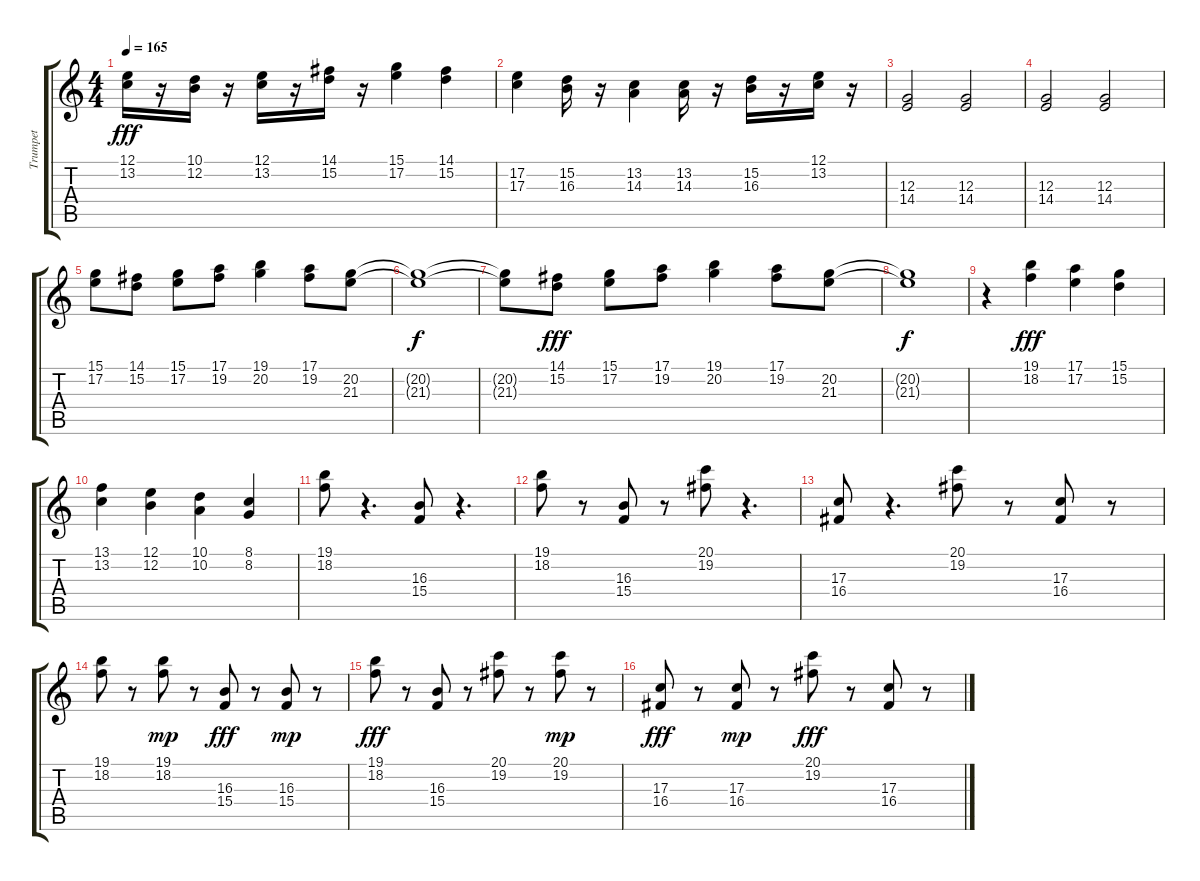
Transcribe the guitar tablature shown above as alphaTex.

\track ("Trumpet" "Trumpet") {instrument trumpet}
\staff {score tabs}
\tuning (E4 B3 G3 D3 A2 E2) {hide}
\ts (4 4)
\tempo 165
\clef g2
\ks c
(12.1 13.2).16{dy fff} r.16 (10.1 12.2).16 r.16 (12.1 13.2).16 r.16 (14.1 15.2).16 r.16 (15.1 17.2).4 (14.1 15.2).4 |
(17.2 17.3).4 (15.2 16.3).16 r.16 (13.2 14.3).4 (13.2 14.3).16 r.16 (15.2 16.3).16 r.16 (12.1 13.2).16 r.16 |
(12.3 14.4).2 (12.3 14.4).2 |
(12.3 14.4).2 (12.3 14.4).2 |
(15.1 17.2).8 (14.1 15.2).8 (15.1 17.2).8 (17.1 19.2).8 (19.1 20.2).4 (17.1 19.2).8 (20.2 21.3).8 |
(20.2{t} 21.3{t}).1{dy f} |
(20.2{t} 21.3{t}).8 (14.1 15.2).8{dy fff} (15.1 17.2).8 (17.1 19.2).8 (19.1 20.2).4 (17.1 19.2).8 (20.2 21.3).8 |
(20.2{t} 21.3{t}).1{dy f} |
r.4 (19.1 18.2).4{dy fff} (17.1 17.2).4 (15.1 15.2).4 |
(13.1 13.2).4 (12.1 12.2).4 (10.1 10.2).4 (8.1 8.2).4 |
(19.1 18.2).8 r.4{d} (16.3 15.4).8 r.4{d} |
(19.1 18.2).8 r.8 (16.3 15.4).8 r.8 (20.1 19.2).8 r.4{d} |
(17.3 16.4).8 r.4{d} (20.1 19.2).8 r.8 (17.3 16.4).8 r.8 |
(19.1 18.2).8{balance 16} r.8 (19.1 18.2).8{dy mp balance 0} r.8 (16.3 15.4).8{dy fff balance 0} r.8 (16.3 15.4).8{dy mp balance 16} r.8 |
(19.1 18.2).8{dy fff} r.8 (16.3 15.4).8{balance 0} r.8 (20.1 19.2).8{balance 16} r.8 (20.1 19.2).8{dy mp balance 0} r.8 |
(17.3 16.4).8{dy fff balance 0} r.8 (17.3 16.4).8{dy mp balance 16} r.8 (20.1 19.2).8{dy fff balance 0} r.8 (17.3 16.4).8{balance 16} r.8
